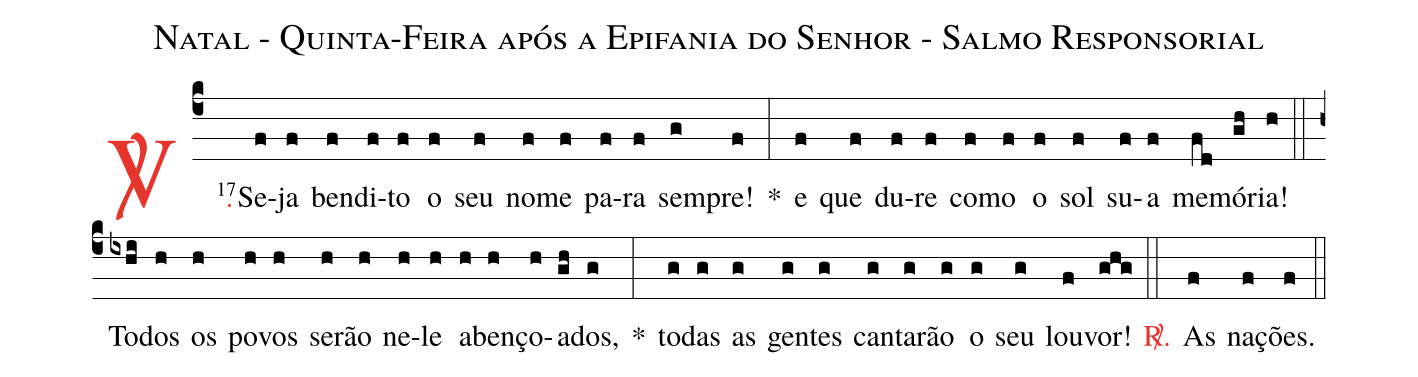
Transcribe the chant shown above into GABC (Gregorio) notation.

name: Natal - Quinta-Feira após a Epifania do Senhor - Salmo Responsorial;
%%
(c4)

<c><sp>V/</sp>.</c>() <v>\VSup{17}</v>Se(f)ja(f) ben(f)di(f)to(f) o(f) seu(f) no(f)me(f) pa(f)ra(f) sem(g)pre!(f) *(:)
e(f) que(f) du(f)re(f) co(f)mo(f) o(f) sol(f) su(f)a(f) me(fd)mó(gh)ria!(h)

(::)

To(ixhi)dos(h) os(h) po(h)vos(h) se(h)rão(h) ne(h)le(h) a(h)ben(h)ço(h)a(gh)dos,(g) *(:)
to(g)das(g) as(g) gen(g)tes(g) can(g)ta(g)rão(g) o(g) seu(g) lou(f)vor!(ghg)

(::)

<c><sp>R/</sp>.</c>() As(f) na(f)ções.(f)

(::)
